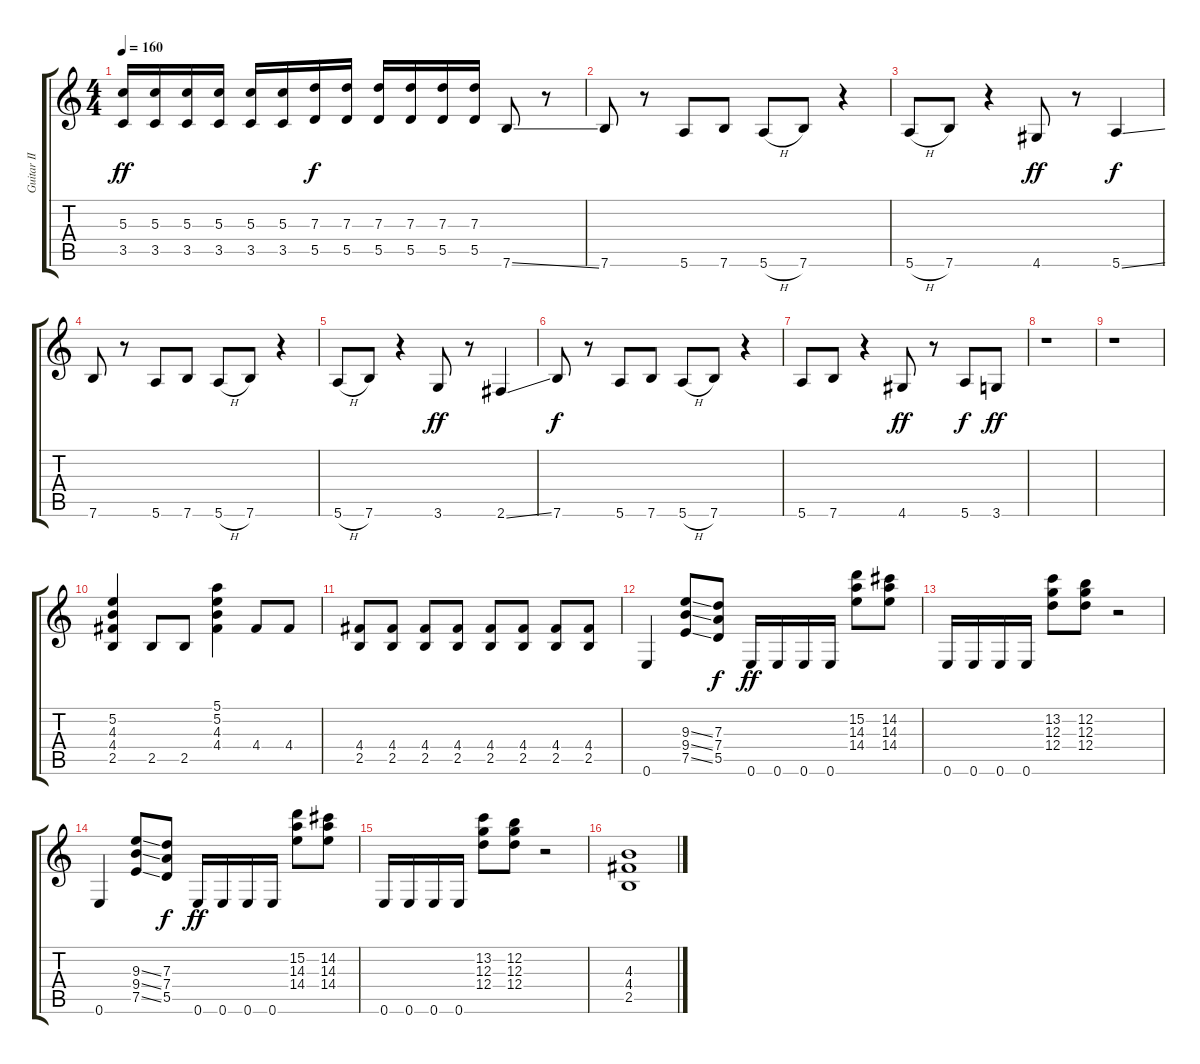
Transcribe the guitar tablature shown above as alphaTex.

\track ("Guitar II" "Guitar II") {instrument distortionguitar}
\staff {score tabs}
\tuning (E4 B3 G3 D3 A2 E2) {hide}
\ts (4 4)
\tempo 160
\clef g2
\ks c
(5.3 3.5).16{dy ff} (5.3 3.5).16 (5.3 3.5).16 (5.3 3.5).16 (5.3 3.5).16 (5.3 3.5).16 (7.3 5.5).16{dy f} (7.3 5.5).16 (7.3 5.5).16 (7.3 5.5).16 (7.3 5.5).16 (7.3 5.5).16 7.6{ss}.8 r.8 |
7.6.8 r.8 5.6.8 7.6.8 5.6{h}.8 7.6.8 r.4 |
5.6{h}.8 7.6.8 r.4 4.6.8{dy ff} r.8 5.6{ss}.4{dy f} |
7.6.8 r.8 5.6.8 7.6.8 5.6{h}.8 7.6.8 r.4 |
5.6{h}.8 7.6.8 r.4 3.6.8{dy ff} r.8 2.6{ss}.4 |
7.6.8{dy f} r.8 5.6.8 7.6.8 5.6{h}.8 7.6.8 r.4 |
5.6.8 7.6.8 r.4 4.6.8{dy ff} r.8 5.6.8{dy f} 3.6.8{dy ff} |
r.1 |
r.1 |
(5.2 4.3 4.4 2.5).4 2.5.8 2.5.8 (5.1 5.2 4.3 4.4).4 4.4.8 4.4.8 |
(4.4 2.5).8 (4.4 2.5).8 (4.4 2.5).8 (4.4 2.5).8 (4.4 2.5).8 (4.4 2.5).8 (4.4 2.5).8 (4.4 2.5).8 |
0.6.4 (9.3{ss} 9.4{ss} 7.5{ss}).8 (7.3 7.4 5.5).8{dy f} 0.6.16{dy ff} 0.6.16 0.6.16 0.6.16 (15.2 14.3 14.4).8 (14.2 14.3 14.4).8 |
0.6.16 0.6.16 0.6.16 0.6.16 (13.2 12.3 12.4).8 (12.2 12.3 12.4).8 r.2 |
0.6.4 (9.3{ss} 9.4{ss} 7.5{ss}).8 (7.3 7.4 5.5).8{dy f} 0.6.16{dy ff} 0.6.16 0.6.16 0.6.16 (15.2 14.3 14.4).8 (14.2 14.3 14.4).8 |
0.6.16 0.6.16 0.6.16 0.6.16 (13.2 12.3 12.4).8 (12.2 12.3 12.4).8 r.2 |
(4.3 4.4 2.5).1
